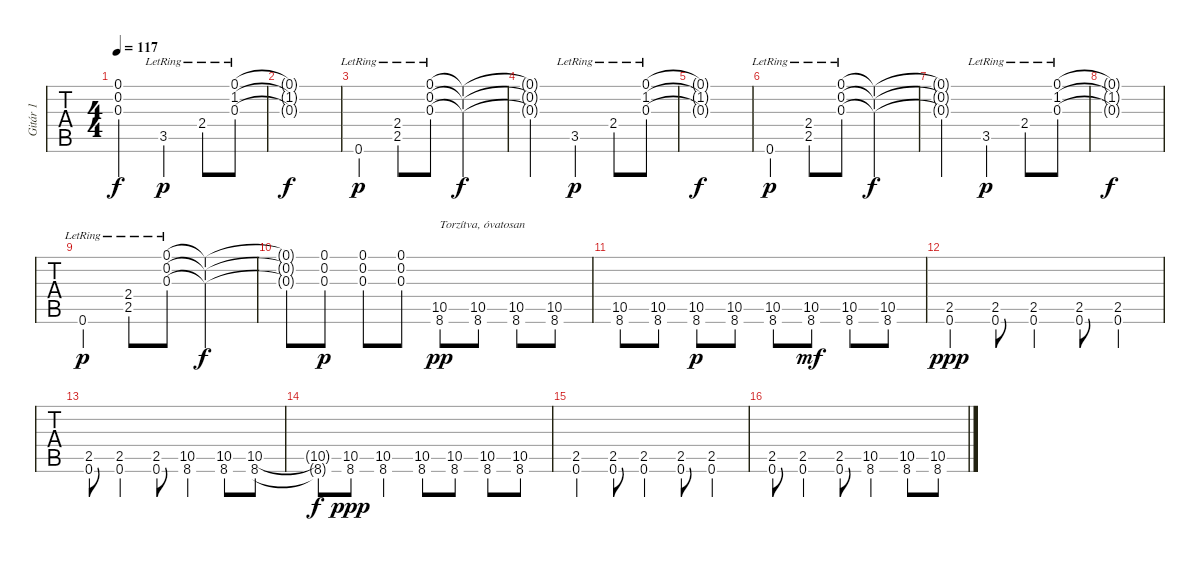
\track ("Gitár 1" "Gitár 1") {instrument distortionguitar}
\staff {tabs}
\tuning (E4 B3 G3 D3 A2 E2) {hide}
\ts (4 4)
\tempo 117
\clef g2
\ks c
(0.1{t} 0.2{t} 0.3{t}).2{dy f} 3.5{lr}.4{dy p} 2.4{lr}.8 (0.1{lr} 1.2{lr} 0.3{lr}).8 |
(0.1{t} 1.2{t} 0.3{t}).1{dy f} |
0.6{lr}.4{dy p} (2.4{lr} 2.5{lr}).8 (0.1{lr} 0.2{lr} 0.3{lr}).8 (0.1{t} 0.2{t} 0.3{t}).2{dy f} |
(0.1{t} 0.2{t} 0.3{t}).2 3.5{lr}.4{dy p} 2.4{lr}.8 (0.1{lr} 1.2{lr} 0.3{lr}).8 |
(0.1{t} 1.2{t} 0.3{t}).1{dy f} |
0.6{lr}.4{dy p} (2.4{lr} 2.5{lr}).8 (0.1{lr} 0.2{lr} 0.3{lr}).8 (0.1{t} 0.2{t} 0.3{t}).2{dy f} |
(0.1{t} 0.2{t} 0.3{t}).2 3.5{lr}.4{dy p} 2.4{lr}.8 (0.1{lr} 1.2{lr} 0.3{lr}).8 |
(0.1{t} 1.2{t} 0.3{t}).1{dy f} |
0.6{lr}.4{dy p} (2.4{lr} 2.5{lr}).8 (0.1{lr} 0.2{lr} 0.3{lr}).8 (0.1{t} 0.2{t} 0.3{t}).2{dy f} |
(0.1{t} 0.2{t} 0.3{t}).8 (0.1 0.2 0.3).8{dy p} (0.1 0.2 0.3).8 (0.1 0.2 0.3).8 (10.5 8.6).8{txt "Torzítva, óvatosan" dy pp instrument distortionguitar} (10.5 8.6).8 (10.5 8.6).8 (10.5 8.6).8 |
(10.5 8.6).8 (10.5 8.6).8 (10.5 8.6).8{dy p} (10.5 8.6).8 (10.5 8.6).8 (10.5 8.6).8{dy mf} (10.5 8.6).8 (10.5 8.6).8 |
(2.5 0.6).4{dy ppp} (2.5 0.6).8 (2.5 0.6).4 (2.5 0.6).8 (2.5 0.6).4 |
(2.5 0.6).8 (2.5 0.6).4 (2.5 0.6).8 (10.5 8.6).4 (10.5 8.6).8 (10.5 8.6).8 |
(10.5{t} 8.6{t}).8{dy f} (10.5 8.6).8{dy ppp} (10.5 8.6).4 (10.5 8.6).8 (10.5 8.6).8 (10.5 8.6).8 (10.5 8.6).8 |
(2.5 0.6).4 (2.5 0.6).8 (2.5 0.6).4 (2.5 0.6).8 (2.5 0.6).4 |
(2.5 0.6).8 (2.5 0.6).4 (2.5 0.6).8 (10.5 8.6).4 (10.5 8.6).8 (10.5 8.6).8
